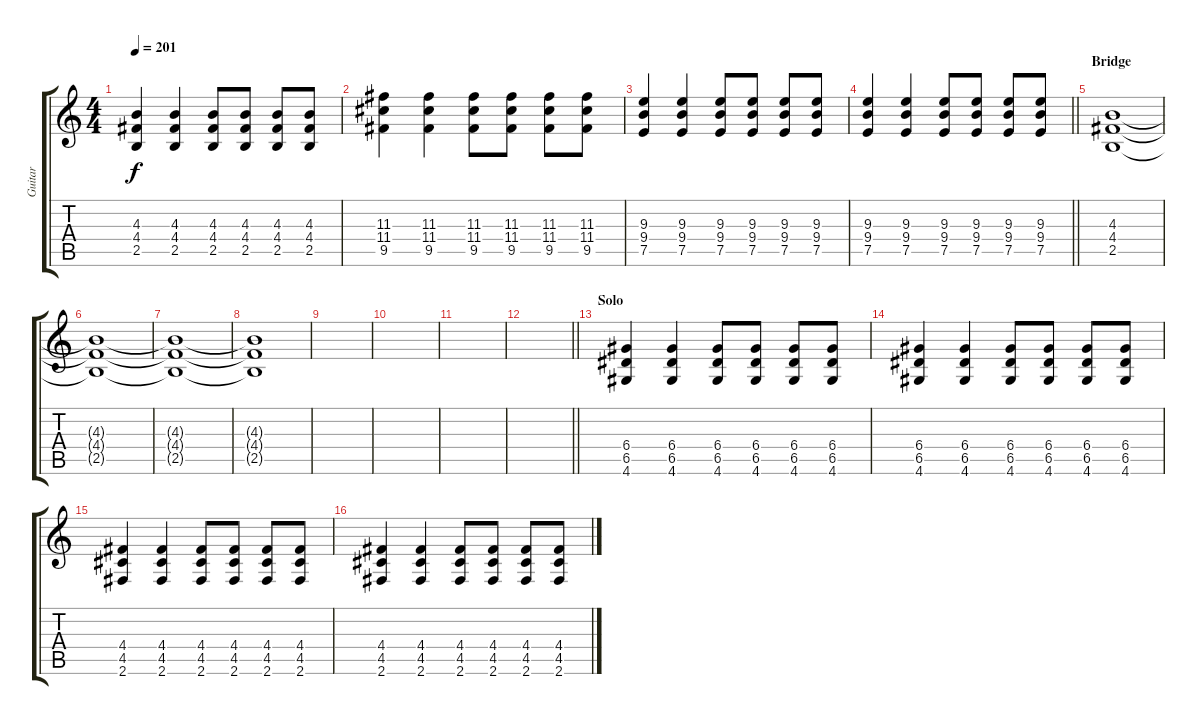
\track ("Guitar" "Guitar") {instrument distortionguitar}
\staff {score tabs}
\tuning (E4 B3 G3 D3 A2 E2) {hide}
\ts (4 4)
\tempo 201
\clef g2
\ks c
(4.3 4.4 2.5).4{dy f} (4.3 4.4 2.5).4 (4.3 4.4 2.5).8 (4.3 4.4 2.5).8 (4.3 4.4 2.5).8 (4.3 4.4 2.5).8 |
(11.3 11.4 9.5).4 (11.3 11.4 9.5).4 (11.3 11.4 9.5).8 (11.3 11.4 9.5).8 (11.3 11.4 9.5).8 (11.3 11.4 9.5).8 |
(9.3 9.4 7.5).4 (9.3 9.4 7.5).4 (9.3 9.4 7.5).8 (9.3 9.4 7.5).8 (9.3 9.4 7.5).8 (9.3 9.4 7.5).8 |
\barLineRight lightlight
(9.3 9.4 7.5).4 (9.3 9.4 7.5).4 (9.3 9.4 7.5).8 (9.3 9.4 7.5).8 (9.3 9.4 7.5).8 (9.3 9.4 7.5).8 |
\section ("" "Bridge")
(4.3 4.4 2.5).1{volume 0} |
(4.3{t} 4.4{t} 2.5{t}).1 |
(4.3{t} 4.4{t} 2.5{t}).1 |
(4.3{t} 4.4{t} 2.5{t}).1 |
|
|
|
\barLineRight lightlight
|
\section ("" "Solo")
(6.4 6.5 4.6).4 (6.4 6.5 4.6).4 (6.4 6.5 4.6).8 (6.4 6.5 4.6).8 (6.4 6.5 4.6).8 (6.4 6.5 4.6).8 |
(6.4 6.5 4.6).4 (6.4 6.5 4.6).4 (6.4 6.5 4.6).8 (6.4 6.5 4.6).8 (6.4 6.5 4.6).8 (6.4 6.5 4.6).8 |
(4.4 4.5 2.6).4 (4.4 4.5 2.6).4 (4.4 4.5 2.6).8 (4.4 4.5 2.6).8 (4.4 4.5 2.6).8 (4.4 4.5 2.6).8 |
(4.4 4.5 2.6).4 (4.4 4.5 2.6).4 (4.4 4.5 2.6).8 (4.4 4.5 2.6).8 (4.4 4.5 2.6).8 (4.4 4.5 2.6).8
